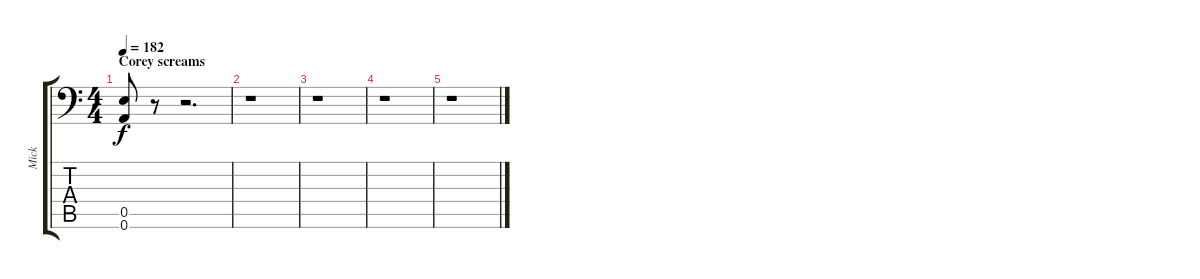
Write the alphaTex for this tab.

\track ("Mick" "Mick") {instrument distortionguitar}
\staff {score tabs}
\tuning (B3 Gb3 D3 A2 E2 A1) {hide}
\ts (4 4)
\section ("" "Corey screams")
\tempo 182
\clef f4
\ks c
(0.5{t} 0.6{t}).8{dy f} r.8 r.2{d} |
r.1 |
r.1 |
r.1 |
r.1
